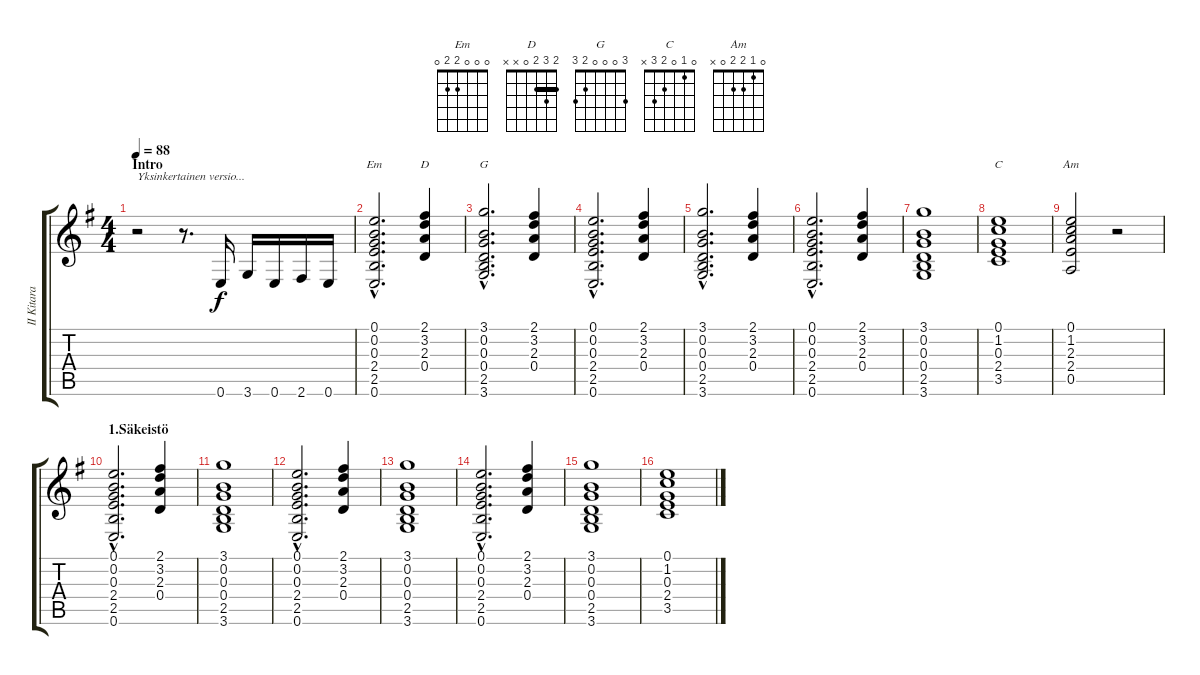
\track ("II Kitara (Soinnut)" "II Kitara ") {instrument overdrivenguitar}
\staff {score tabs}
\tuning (E4 B3 G3 D3 A2 E2) {hide}
\chord ("Em" 0 0 0 2 2 0)
\chord ("D" 2 3 2 0 x x) {barre 2}
\chord ("G" 3 0 0 0 2 3)
\chord ("C" 0 1 0 2 3 x)
\chord ("Am" 0 1 2 2 0 x)
\ts (4 4)
\section ("" "Intro")
\tempo 88
\clef g2
\ks eminor
r.2{txt "Yksinkertainen versio..." dy f instrument overdrivenguitar} r.8{d} 0.6.16 3.6.16 0.6.16 2.6.16 0.6.16 |
(0.1{hac} 0.2{hac} 0.3{hac} 2.4{hac} 2.5{hac} 0.6{hac}).2{d ch "Em"} (2.1 3.2 2.3 0.4).4{ch "D"} |
(3.1{hac} 0.2{hac} 0.3{hac} 0.4{hac} 2.5{hac} 3.6{hac}).2{d ch "G"} (2.1 3.2 2.3 0.4).4 |
(0.1{hac} 0.2{hac} 0.3{hac} 2.4{hac} 2.5{hac} 0.6{hac}).2{d} (2.1 3.2 2.3 0.4).4 |
(3.1{hac} 0.2{hac} 0.3{hac} 0.4{hac} 2.5{hac} 3.6{hac}).2{d} (2.1 3.2 2.3 0.4).4 |
(0.1{hac} 0.2{hac} 0.3{hac} 2.4{hac} 2.5{hac} 0.6{hac}).2{d} (2.1 3.2 2.3 0.4).4 |
(3.1 0.2 0.3 0.4 2.5 3.6).1 |
(0.1 1.2 0.3 2.4 3.5).1{ch "C"} |
(0.1 1.2 2.3 2.4 0.5).2{ch "Am"} r.2 |
\section ("" "1.Säkeistö")
(0.1{hac} 0.2{hac} 0.3{hac} 2.4{hac} 2.5{hac} 0.6{hac}).2{d} (2.1 3.2 2.3 0.4).4 |
(3.1 0.2 0.3 0.4 2.5 3.6).1 |
(0.1{hac} 0.2{hac} 0.3{hac} 2.4{hac} 2.5{hac} 0.6{hac}).2{d} (2.1 3.2 2.3 0.4).4 |
(3.1 0.2 0.3 0.4 2.5 3.6).1 |
(0.1{hac} 0.2{hac} 0.3{hac} 2.4{hac} 2.5{hac} 0.6{hac}).2{d} (2.1 3.2 2.3 0.4).4 |
(3.1 0.2 0.3 0.4 2.5 3.6).1 |
(0.1 1.2 0.3 2.4 3.5).1
